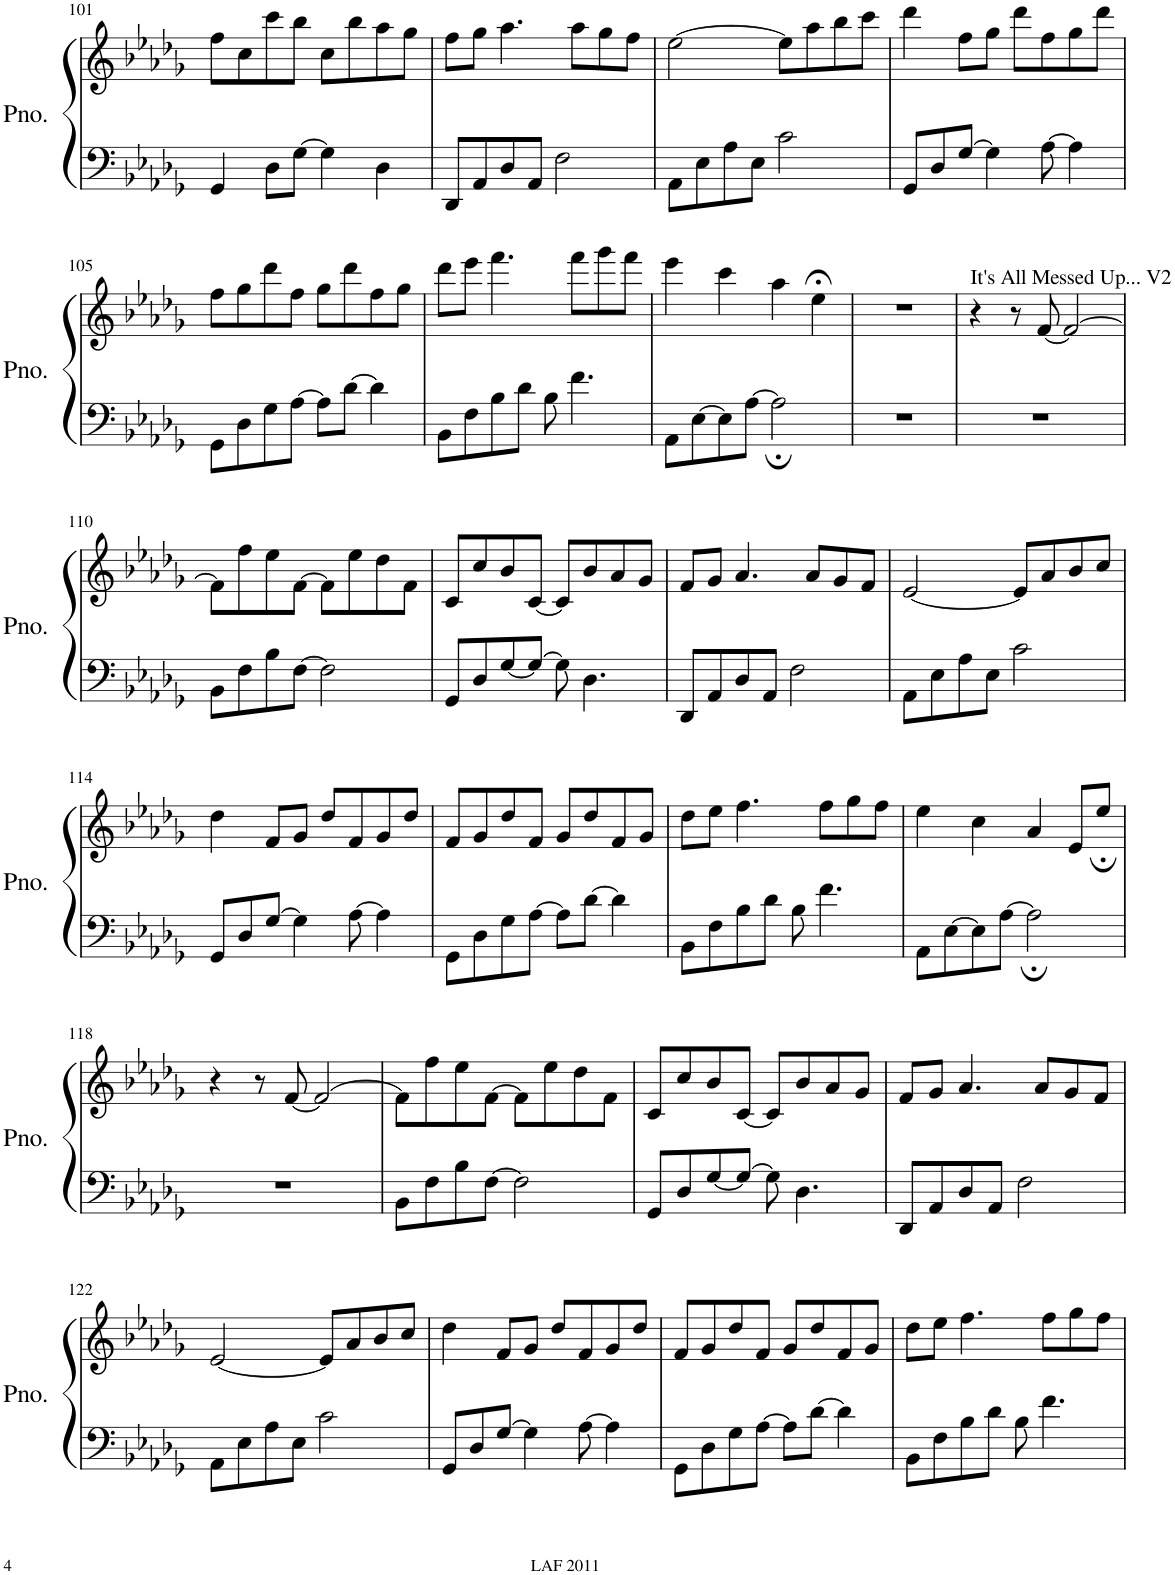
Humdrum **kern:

**kern	**kern
*part1	*part1
*staff2	*staff1
*I"Piano	*
*I'Pno.	*
!!LO:PB:g=z
*clefF4	*clefG2
*k[b-e-a-d-g-]	*k[b-e-a-d-g-]
*M4/4	*M4/4
=101	=101
4GG-/	8ff\L
.	8cc\
8D-\L	8ccc\
[8G-\J	8bb-\J
4G-\]	8cc\L
.	8bb-\
4D-\	8aa-\
.	8gg-\J
=102	=102
8DD-/L	8ff\L
8AA-/	8gg-\J
8D-/	4.aa-\
8AA-/J	.
2F\	.
.	8aa-\L
.	8gg-\
.	8ff\J
=103	=103
8AA-\L	[2ee-\
8E-\	.
8A-\	.
8E-\J	.
2c\	8ee-\L]
.	8aa-\
.	8bb-\
.	8ccc\J
=104	=104
8GG-/L	4ddd-\
8D-/	.
[8G-/J	8ff\L
4G-\]	8gg-\J
.	8ddd-\L
[8A-\	8ff\
4A-\]	8gg-\
.	8ddd-\J
!!LO:LB:g=z
=105	=105
8GG-\L	8ff\L
8D-\	8gg-\
8G-\	8ddd-\
[8A-\J	8ff\J
8A-\L]	8gg-\L
[8d-\J	8ddd-\
4d-\]	8ff\
.	8gg-\J
=106	=106
8BB-\L	8ddd-\L
8F\	8eee-\J
8B-\	4.fff\
8d-\J	.
8B-\	.
4.f\	8fff\L
.	8ggg-\
.	8fff\J
=107	=107
8AA-\L	4eee-\
[8E-\	.
8E-\]	4ccc\
[8A-\J	.
2A-;\]	4aa-\
.	4ee-;<\
=108	=108
1r	1r
=109	=109
!	!LO:TX:a:t=It's All Messed Up... V2
1r	4r
.	8r
.	[8f/
.	2f/_
!!LO:LB:g=z
=110	=110
8BB-\L	8f\L]
8F\	8ff\
8B-\	8ee-\
[8F\J	[8f\J
2F\]	8f\L]
.	8ee-\
.	8dd-\
.	8f\J
=111	=111
8GG-/L	8c/L
8D-/	8cc/
[8G-/	8b-/
8G-/J_	[8c/J
8G-\]	8c/L]
4.D-\	8b-/
.	8a-/
.	8g-/J
=112	=112
8DD-/L	8f/L
8AA-/	8g-/J
8D-/	4.a-/
8AA-/J	.
2F\	.
.	8a-/L
.	8g-/
.	8f/J
=113	=113
8AA-\L	[2e-/
8E-\	.
8A-\	.
8E-\J	.
2c\	8e-/L]
.	8a-/
.	8b-/
.	8cc/J
!!LO:LB:g=z
=114	=114
8GG-/L	4dd-\
8D-/	.
[8G-/J	8f/L
4G-\]	8g-/J
.	8dd-/L
[8A-\	8f/
4A-\]	8g-/
.	8dd-/J
=115	=115
8GG-\L	8f/L
8D-\	8g-/
8G-\	8dd-/
[8A-\J	8f/J
8A-\L]	8g-/L
[8d-\J	8dd-/
4d-\]	8f/
.	8g-/J
=116	=116
8BB-\L	8dd-\L
8F\	8ee-\J
8B-\	4.ff\
8d-\J	.
8B-\	.
4.f\	8ff\L
.	8gg-\
.	8ff\J
=117	=117
8AA-\L	4ee-\
[8E-\	.
8E-\]	4cc\
[8A-\J	.
2A-;\]	4a-/
.	8e-/L
.	8ee-;/J
!!LO:LB:g=z
=118	=118
1r	4r
.	8r
.	[8f/
.	2f/_
=119	=119
8BB-\L	8f\L]
8F\	8ff\
8B-\	8ee-\
[8F\J	[8f\J
2F\]	8f\L]
.	8ee-\
.	8dd-\
.	8f\J
=120	=120
8GG-/L	8c/L
8D-/	8cc/
[8G-/	8b-/
8G-/J_	[8c/J
8G-\]	8c/L]
4.D-\	8b-/
.	8a-/
.	8g-/J
=121	=121
8DD-/L	8f/L
8AA-/	8g-/J
8D-/	4.a-/
8AA-/J	.
2F\	.
.	8a-/L
.	8g-/
.	8f/J
!!LO:LB:g=z
=122	=122
8AA-\L	[2e-/
8E-\	.
8A-\	.
8E-\J	.
2c\	8e-/L]
.	8a-/
.	8b-/
.	8cc/J
=123	=123
8GG-/L	4dd-\
8D-/	.
[8G-/J	8f/L
4G-\]	8g-/J
.	8dd-/L
[8A-\	8f/
4A-\]	8g-/
.	8dd-/J
=124	=124
8GG-\L	8f/L
8D-\	8g-/
8G-\	8dd-/
[8A-\J	8f/J
8A-\L]	8g-/L
[8d-\J	8dd-/
4d-\]	8f/
.	8g-/J
=125	=125
8BB-\L	8dd-\L
8F\	8ee-\J
8B-\	4.ff\
8d-\J	.
8B-\	.
4.f\	8ff\L
.	8gg-\
.	8ff\J
=	=
*-	*-
